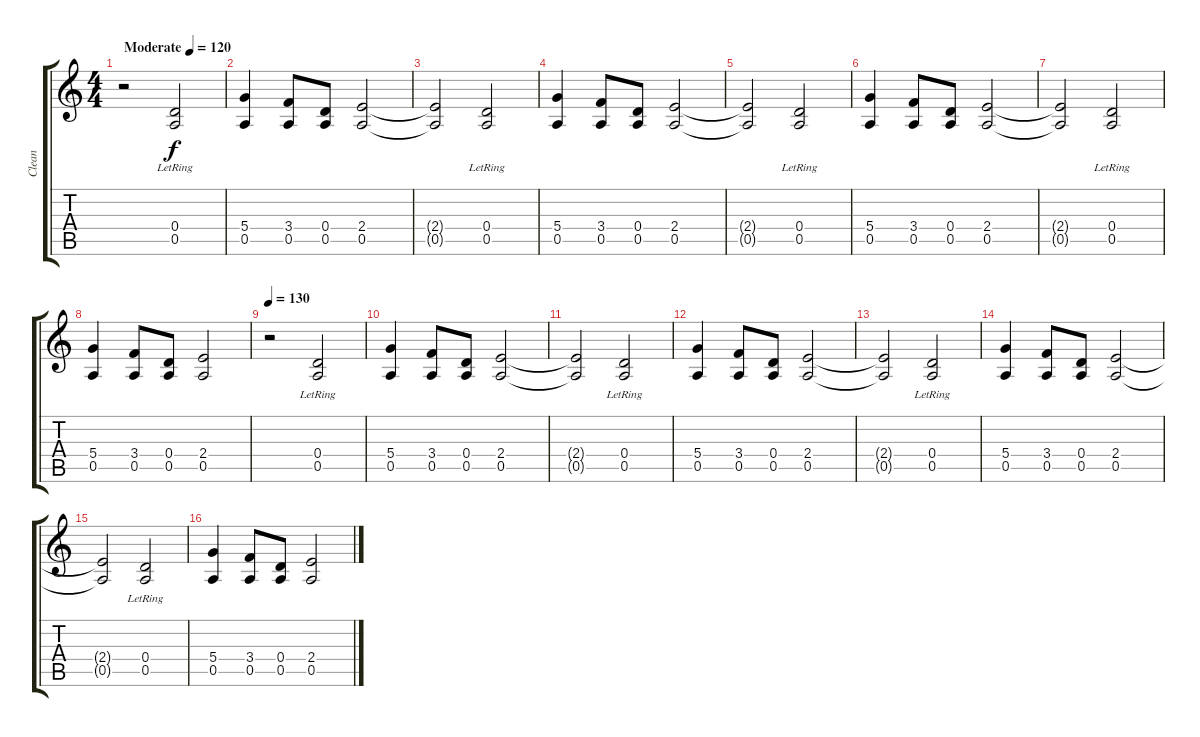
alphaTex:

\track ("Clean" "Clean") {instrument acousticguitarsteel}
\staff {score tabs}
\tuning (E4 B3 G3 D3 A2 E2) {hide}
\ts (4 4)
\tempo (120 "Moderate")
\clef g2
\ks c
r.2{dy f instrument acousticguitarsteel} (0.4 0.5{lr}).2 |
(5.4 0.5).4 (3.4 0.5).8 (0.4 0.5).8 (2.4 0.5).2 |
(2.4{t} 0.5{t}).2 (0.4 0.5{lr}).2 |
(5.4 0.5).4 (3.4 0.5).8 (0.4 0.5).8 (2.4 0.5).2 |
(2.4{t} 0.5{t}).2 (0.4 0.5{lr}).2 |
(5.4 0.5).4 (3.4 0.5).8 (0.4 0.5).8 (2.4 0.5).2 |
(2.4{t} 0.5{t}).2 (0.4 0.5{lr}).2 |
(5.4 0.5).4 (3.4 0.5).8 (0.4 0.5).8 (2.4 0.5).2 |
\tempo 130
r.2 (0.4 0.5{lr}).2 |
(5.4 0.5).4 (3.4 0.5).8 (0.4 0.5).8 (2.4 0.5).2 |
(2.4{t} 0.5{t}).2 (0.4 0.5{lr}).2 |
(5.4 0.5).4 (3.4 0.5).8 (0.4 0.5).8 (2.4 0.5).2 |
(2.4{t} 0.5{t}).2 (0.4 0.5{lr}).2 |
(5.4 0.5).4 (3.4 0.5).8 (0.4 0.5).8 (2.4 0.5).2 |
(2.4{t} 0.5{t}).2 (0.4 0.5{lr}).2 |
(5.4 0.5).4 (3.4 0.5).8 (0.4 0.5).8 (2.4 0.5).2
